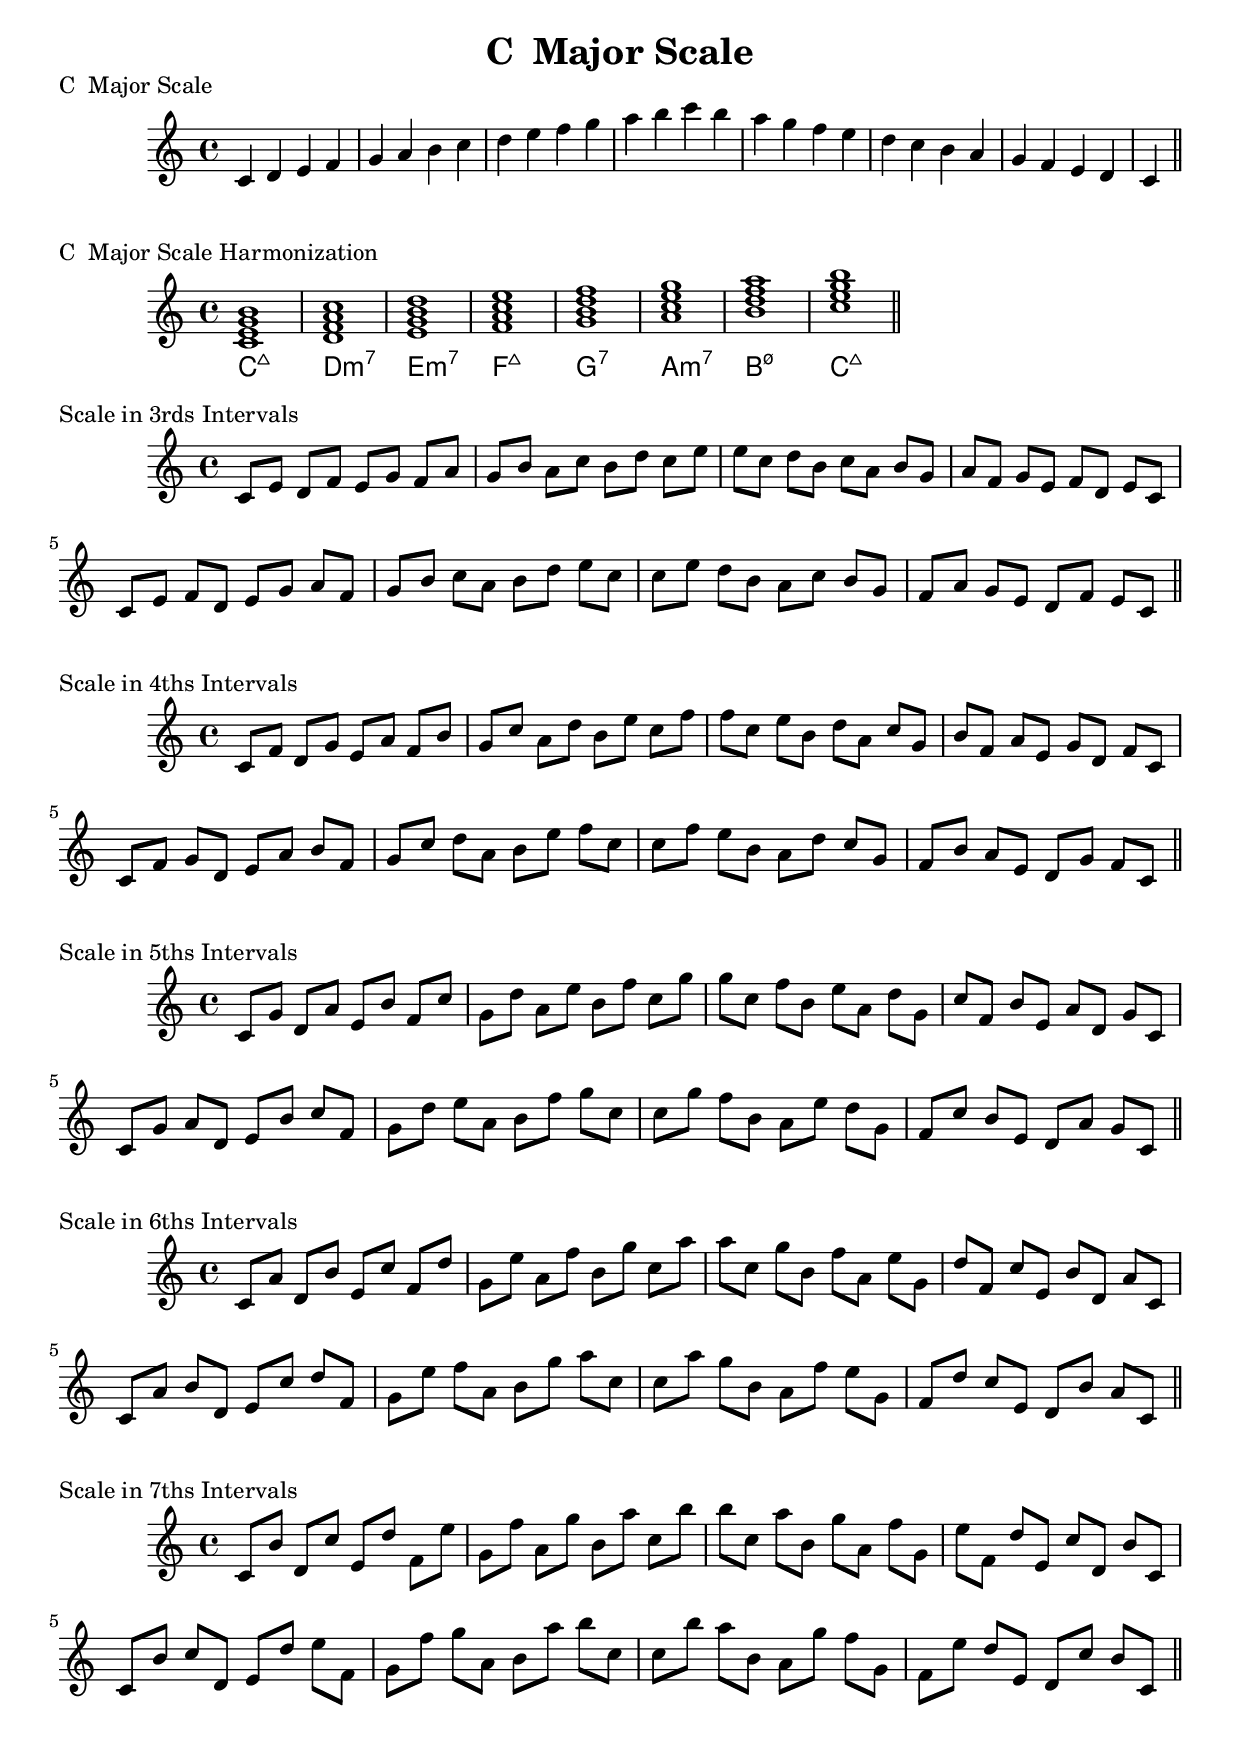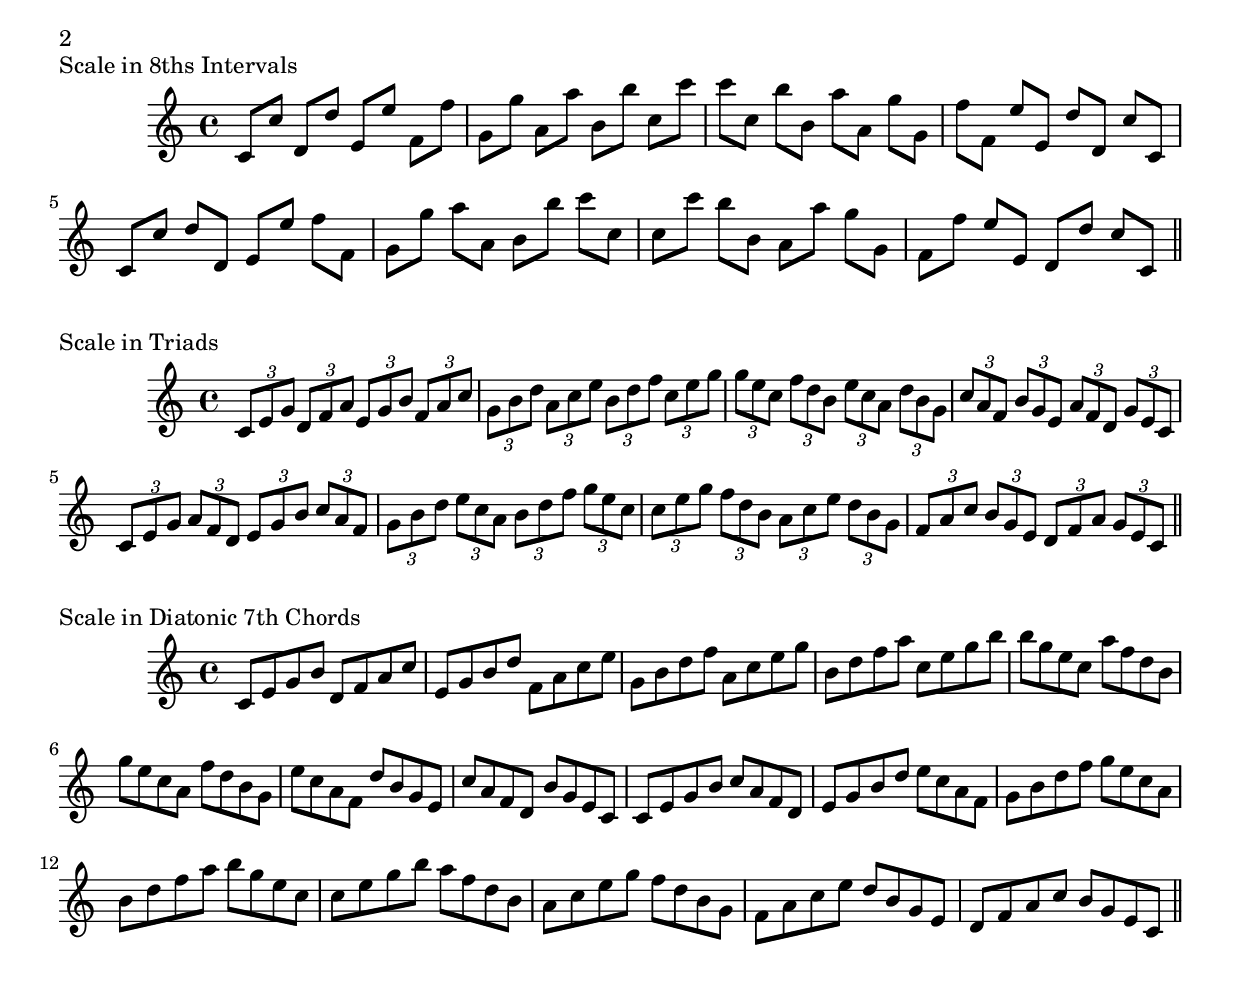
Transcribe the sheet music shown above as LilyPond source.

\version "2.18.2"

\include "scales.ly"

\header{
  title = \markup { "C" " Major Scale" }
}

\score {
  \transpose c c
  \new Staff \relative c' {
    \key c \major
    \CMajorScale
    \bar "||"
  }
  \header{
    piece = \markup { "C" " Major Scale" }
  }
}

\score {
  \transpose c c
  \new Staff \relative c' {
    \key c \major
    \CMajorHarmonization
    \bar "||"
  }
  \header{
    piece = \markup { "C" " Major Scale Harmonization" }
  }
}

\score {
  \transpose c c
  \new Staff \relative c' {
    \key c \major
    \set Timing.beamExceptions = #'()
    \set Timing.baseMoment = #'(ly:make-moment 1/4)
    \set Timing.beatStructure = #'(1 1 1 1)
    \CMajorScaleThirds
    \bar "||"
  }
  \header{
    piece = \markup { "Scale in 3rds Intervals" }
  }
}

\score {
  \transpose c c
  \new Staff \relative c' {
    \key c \major
    \set Timing.beamExceptions = #'()
    \set Timing.baseMoment = #'(ly:make-moment 1/4)
    \set Timing.beatStructure = #'(1 1 1 1)
    \CMajorScaleFourths
    \bar "||"
  }
  \header{
    piece = \markup { "Scale in 4ths Intervals" }
  }
}

\score {
  \transpose c c
  \new Staff \relative c' {
    \key c \major
    \set Timing.beamExceptions = #'()
    \set Timing.baseMoment = #'(ly:make-moment 1/4)
    \set Timing.beatStructure = #'(1 1 1 1)
    \CMajorScaleFifths
    \bar "||"
  }
  \header{
    piece = \markup { "Scale in 5ths Intervals" }
  }
}

\score {
  \transpose c c
  \new Staff \relative c' {
    \key c \major
    \set Timing.beamExceptions = #'()
    \set Timing.baseMoment = #'(ly:make-moment 1/4)
    \set Timing.beatStructure = #'(1 1 1 1)
    \CMajorScaleSixths
    \bar "||"
  }
  \header{
    piece = \markup { "Scale in 6ths Intervals" }
  }
}

\score {
  \transpose c c
  \new Staff \relative c' {
    \key c \major
    \set Timing.beamExceptions = #'()
    \set Timing.baseMoment = #'(ly:make-moment 1/4)
    \set Timing.beatStructure = #'(1 1 1 1)
    \CMajorScaleSevenths
    \bar "||"
  }
  \header{
    piece = \markup { "Scale in 7ths Intervals" }
  }
}

\score {
  \transpose c c
  \new Staff \relative c' {
    \key c \major
    \set Timing.beamExceptions = #'()
    \set Timing.baseMoment = #'(ly:make-moment 1/4)
    \set Timing.beatStructure = #'(1 1 1 1)
    \CMajorScaleEights
    \bar "||"
  }
  \header{
    piece = \markup { "Scale in 8ths Intervals" }
  }
}

\score {
  \transpose c c
  \new Staff \relative c' {
    \key c \major
    \CMajorScaleTriads
    \bar "||"
  }
  \header{
    piece = \markup { "Scale in Triads" }
  }
}

\score {
  \transpose c c
  \new Staff \relative c' {
    \key c \major
    \CMajorScaleChords
    \bar "||"
  }
  \header{
    piece = \markup { "Scale in Diatonic 7th Chords" }
  }
}